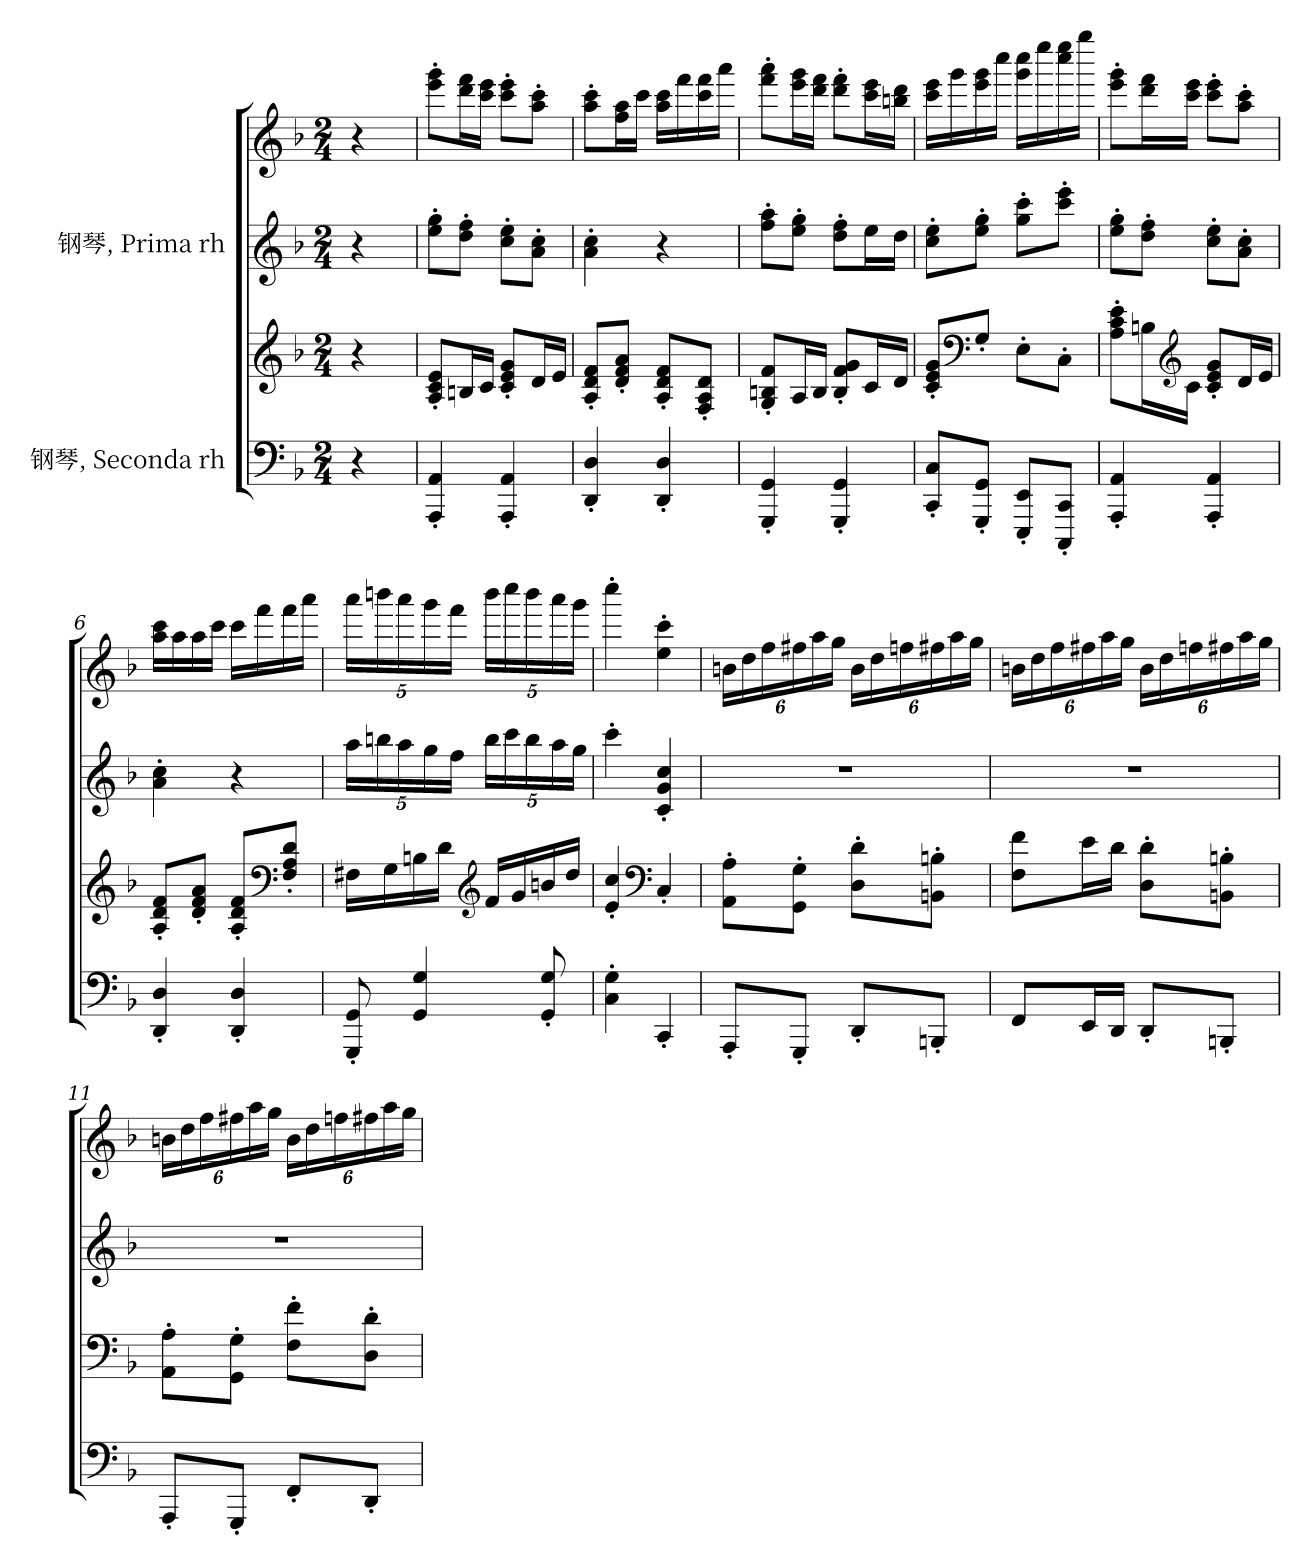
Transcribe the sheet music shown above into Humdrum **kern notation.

**kern	**kern	**kern	**kern
*part2	*part2	*part1	*part1
*staff4	*staff3	*staff2	*staff1
*I"钢琴, Seconda rh	*	*I"钢琴, Prima rh	*
*clefF4	*clefG2	*clefG2	*clefG2
*k[b-]	*k[b-]	*k[b-]	*k[b-]
*M2/4	*M2/4	*M2/4	*M2/4
*MM125	*MM125	*MM125	*MM125
=	=	=	=
4r	4r	4r	4r
=1	=1	=1	=1
4AAA/' 4AA/'	8A/' 8c/' 8e/'L	8ee\' 8gg\'L	8eee\' 8ggg\'L
.	16Bn/L	8dd\' 8ff\'J	16ddd\ 16fff\L
.	16c/JJ	.	16ccc\ 16eee\JJ
*	*	*	*MM123
4AAA/' 4AA/'	8c/' 8e/' 8g/'L	8cc\' 8ee\'L	8ccc\' 8eee\'L
.	16d/L	8a\' 8cc\'J	8aa\' 8ccc\'J
.	16e/JJ	.	.
=2	=2	=2	=2
*	*	*	*MM117
4DD/' 4D/'	8A/' 8d/' 8f/'L	4a\' 4cc\'	8aa\' 8ccc\'L
.	8d/' 8f/' 8a/'J	.	16ff\ 16aa\L
.	.	.	16ccc\JJ
4DD/' 4D/'	8A/' 8d/' 8f/'L	4r	16aa\ 16ccc\LL
.	.	.	16fff\
.	8F/' 8A/' 8d/'J	.	16ccc\ 16fff\
.	.	.	16aaa\JJ
=3	=3	=3	=3
*	*	*	*MM127
4GGG/' 4GG/'	8G/' 8Bn/' 8f/'L	8ff\' 8aa\'L	8fff\' 8aaa\'L
.	16A/L	8ee\' 8gg\'J	16eee\ 16ggg\L
.	16B/JJ	.	16ddd\ 16fff\JJ
4GGG/' 4GG/'	8B/' 8f/' 8g/'L	8dd\' 8ff\'L	8ddd\' 8fff\'L
.	16c/L	16ee\L	16ccc\ 16eee\L
.	16d/JJ	16dd\JJ	16bbn\ 16ddd\JJ
!!LO:LB:g=z
=4	=4	=4	=4
*	*	*	*MM115
8CC/' 8C/'L	8c/' 8e/' 8g/'L	8cc\' 8ee\'L	16ccc\ 16eee\LL
.	.	.	16ggg\
*	*clefF4	*	*
8GGG/' 8GG/'J	8G'/J	8ee\' 8gg\'J	16eee\ 16ggg\
.	.	.	16cccc\JJ
8EEE/' 8EE/'L	8E'\L	8gg\' 8ccc\'L	16ggg\ 16cccc\LL
.	.	.	16eeee\
8CCC/' 8CC/'J	8C'\J	8ccc\' 8eee\'J	16cccc\ 16eeee\
.	.	.	16gggg\JJ
=5	=5	=5	=5
*	*	*	*MM123
4AAA/' 4AA/'	8A\' 8c\' 8e\'L	8ee\' 8gg\'L	8eee\' 8ggg\'L
.	16Bn\L	8dd\' 8ff\'J	16ddd\ 16fff\L
*	*clefG2	*	*
.	16c\JJ	.	16ccc\ 16eee\JJ
4AAA/' 4AA/'	8c/' 8e/' 8g/'L	8cc\' 8ee\'L	8ccc\' 8eee\'L
.	16d/L	8a\' 8cc\'J	8aa\' 8ccc\'J
.	16e/JJ	.	.
=6	=6	=6	=6
4DD/' 4D/'	8A/' 8d/' 8f/'L	4a\' 4cc\'	16aa\ 16ccc\LL
.	.	.	16aa\
.	8d/' 8f/' 8a/'J	.	16aa\
.	.	.	16ccc\JJ
4DD/' 4D/'	8A/' 8d/' 8f/'L	4r	16ccc\LL
.	.	.	16fff\
*	*clefF4	*	*
.	8F/' 8A/' 8d/'J	.	16fff\
.	.	.	16aaa\JJ
=7	=7	=7	=7
*	*	*Xbrackettup	*Xbrackettup
8GGG/' 8GG/'	16F#X\LL	20aa\LL	20aaa\LL
.	.	20bbn\	20bbbn\
.	16G\	.	.
.	.	20aa\	20aaa\
4GG/ 4G/	16Bn\	.	.
.	.	20gg\	20ggg\
.	16d\JJ	.	.
.	.	20ff\JJ	20fff\JJ
*	*clefG2	*	*
.	16f/LL	20bb\LL	20bbb\LL
.	.	20ccc\	20cccc\
.	16g/	.	.
.	.	20bb\	20bbb\
8GG/' 8G/'	16bn/	.	.
.	.	20aa\	20aaa\
.	16dd/JJ	.	.
.	.	20gg\JJ	20ggg\JJ
!!LO:LB:g=z
=8	=8	=8	=8
4C\' 4G\'	4e/' 4cc/'	4ccc'\	4cccc'\
*	*clefF4	*	*
4CC'/	4C'/	4c/' 4g/' 4cc/'	4ee\' 4ccc\'
=9	=9	=9	=9
*	*	*	*MM127
8AAA'/L	8AA\' 8A\'L	2r	24bn\LL
.	.	.	24dd\
.	.	.	24ff\
8GGG'/J	8GG\' 8G\'J	.	24ff#X\
.	.	.	24aa\
.	.	.	24gg\JJ
8DD'/L	8D\' 8d\'L	.	24b\LL
.	.	.	24dd\
.	.	.	24ffn\
8BBBn'/J	8BBn\' 8Bn\'J	.	24ff#X\
.	.	.	24aa\
.	.	.	24gg\JJ
=10	=10	=10	=10
8FF/L	8F\ 8f\L	2r	24bn\LL
.	.	.	24dd\
.	.	.	24ff\
16EE/L	16e\L	.	24ff#X\
.	.	.	24aa\
16DD/JJ	16d\JJ	.	.
.	.	.	24gg\JJ
8DD'/L	8D\' 8d\'L	.	24b\LL
.	.	.	24dd\
.	.	.	24ffn\
8BBBn'/J	8BBn\' 8Bn\'J	.	24ff#X\
.	.	.	24aa\
.	.	.	24gg\JJ
!!LO:PB:g=z
=11	=11	=11	=11
8AAA'/L	8AA\' 8A\'L	2r	24bn\LL
.	.	.	24dd\
.	.	.	24ff\
8GGG'/J	8GG\' 8G\'J	.	24ff#X\
.	.	.	24aa\
.	.	.	24gg\JJ
8FF'/L	8F\' 8f\'L	.	24b\LL
.	.	.	24dd\
.	.	.	24ffn\
8DD'/J	8D\' 8d\'J	.	24ff#X\
.	.	.	24aa\
.	.	.	24gg\JJ
=	=	=	=
*-	*-	*-	*-
